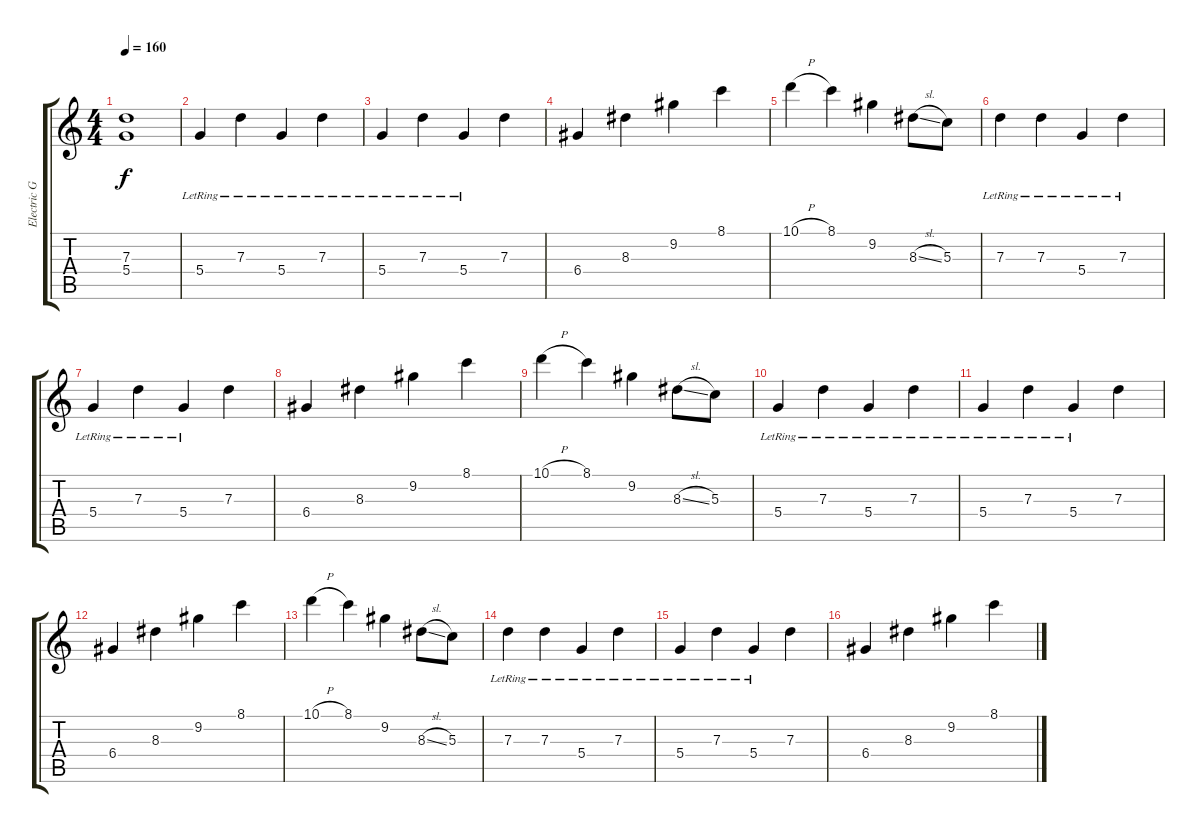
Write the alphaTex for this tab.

\track ("Electric Guitar" "Electric G") {instrument distortionguitar}
\staff {score tabs}
\tuning (E4 B3 G3 D3 A2 E2) {hide}
\ts (4 4)
\tempo 160
\clef g2
\ks c
(7.3{t} 5.4{t}).1{dy f} |
5.4{lr}.4 7.3{lr}.4 5.4{lr}.4 7.3{lr}.4 |
5.4{lr}.4 7.3{lr}.4 5.4{lr}.4 7.3.4 |
6.4.4 8.3.4 9.2.4 8.1.4 |
10.1{h}.4 8.1.4 9.2.4 8.3{sl}.8 5.3.8 |
7.3{lr}.4 7.3{lr}.4 5.4{lr}.4 7.3{lr}.4 |
5.4{lr}.4 7.3{lr}.4 5.4{lr}.4 7.3.4 |
6.4.4 8.3.4 9.2.4 8.1.4 |
10.1{h}.4 8.1.4 9.2.4 8.3{sl}.8 5.3.8 |
5.4{lr}.4 7.3{lr}.4 5.4{lr}.4 7.3{lr}.4 |
5.4{lr}.4 7.3{lr}.4 5.4{lr}.4 7.3.4 |
6.4.4 8.3.4 9.2.4 8.1.4 |
10.1{h}.4 8.1.4 9.2.4 8.3{sl}.8 5.3.8 |
7.3{lr}.4 7.3{lr}.4 5.4{lr}.4 7.3{lr}.4 |
5.4{lr}.4 7.3{lr}.4 5.4{lr}.4 7.3.4 |
6.4.4 8.3.4 9.2.4 8.1.4
